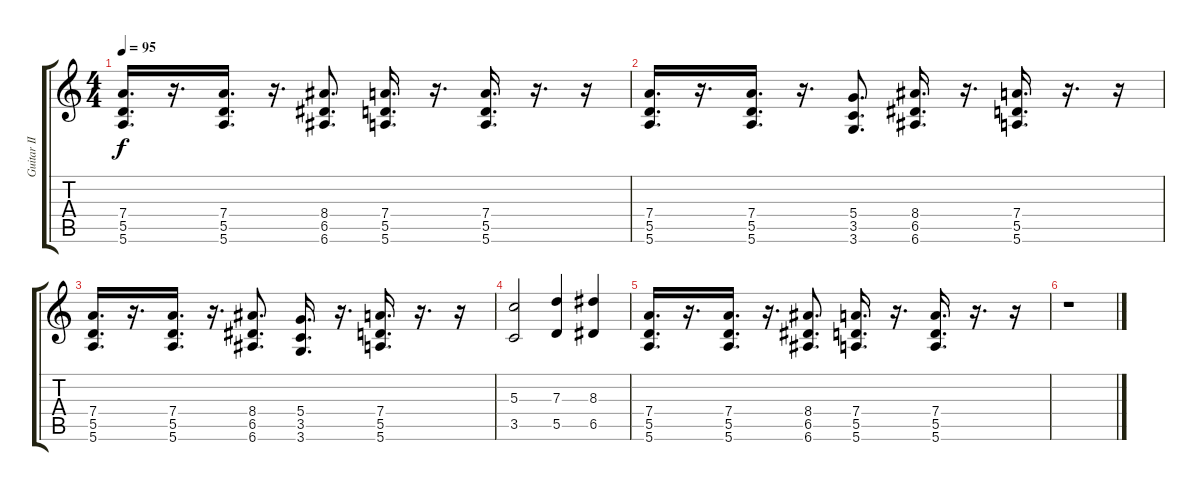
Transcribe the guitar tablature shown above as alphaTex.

\track ("Guitar II" "Guitar II") {instrument overdrivenguitar}
\staff {score tabs}
\tuning (E4 B3 G3 D3 A2 E2) {hide}
\ts (4 4)
\tempo 95
\clef g2
\ks c
(7.4 5.5 5.6).16{d dy f} r.16{d} (7.4 5.5 5.6).16{d} r.16{d} (8.4 6.5 6.6).8{d} (7.4 5.5 5.6).16{d} r.16{d} (7.4 5.5 5.6).16{d} r.16{d} r.16 |
(7.4 5.5 5.6).16{d} r.16{d} (7.4 5.5 5.6).16{d} r.16{d} (5.4 3.5 3.6).8{d} (8.4 6.5 6.6).16{d} r.16{d} (7.4 5.5 5.6).16{d} r.16{d} r.16 |
(7.4 5.5 5.6).16{d} r.16{d} (7.4 5.5 5.6).16{d} r.16{d} (8.4 6.5 6.6).8{d} (5.4 3.5 3.6).16{d} r.16{d} (7.4 5.5 5.6).16{d} r.16{d} r.16 |
(5.3 3.5).2 (7.3 5.5).4 (8.3 6.5).4 |
(7.4 5.5 5.6).16{d} r.16{d} (7.4 5.5 5.6).16{d} r.16{d} (8.4 6.5 6.6).8{d} (7.4 5.5 5.6).16{d} r.16{d} (7.4 5.5 5.6).16{d} r.16{d} r.16 |
r.1
